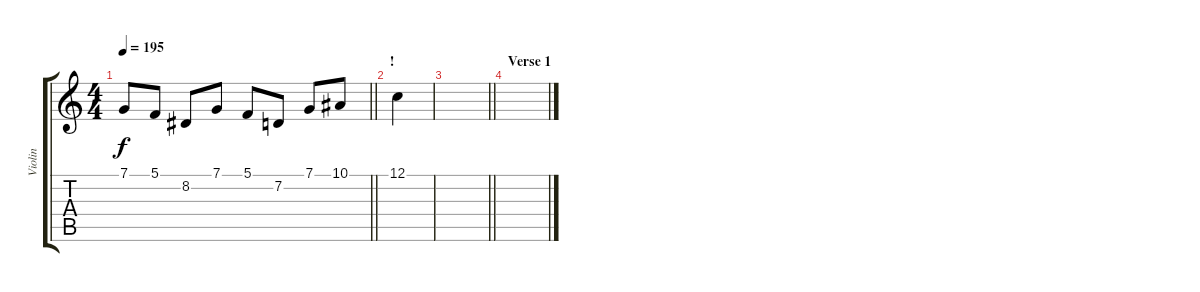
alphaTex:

\track ("Violin" "Violin") {instrument fiddle}
\staff {score tabs}
\tuning (C4 G3 Eb3 Bb2 F2 C2) {hide}
\ts (4 4)
\tempo 195
\clef g2
\barLineRight lightlight
\ks c
7.1.8{dy f} 5.1.8 8.2.8 7.1.8 5.1.8 7.2.8 7.1.8 10.1.8 |
\section ("" "!")
12.1.4 |
\barLineRight lightlight
|
\section ("" "Verse 1")
